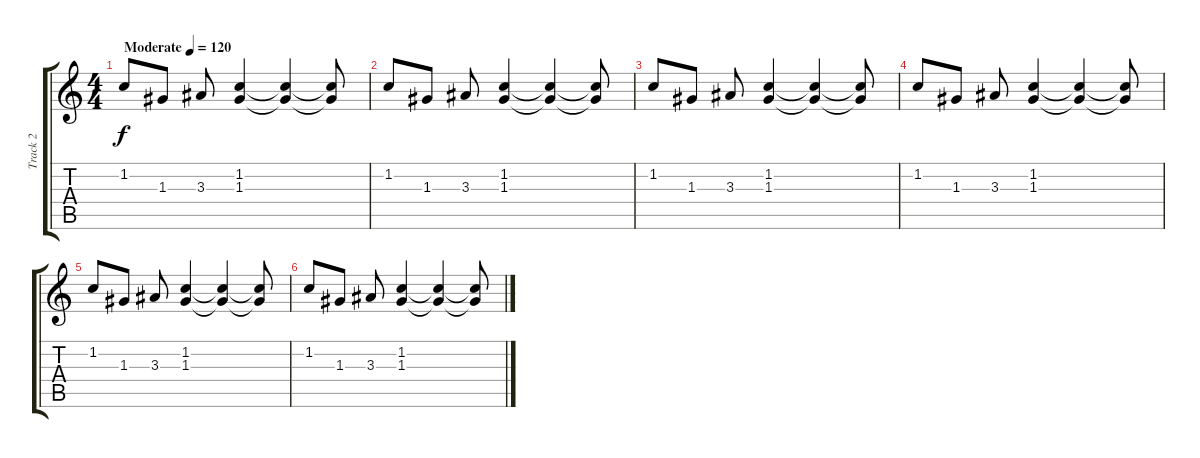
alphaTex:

\track ("Track 2" "Track 2") {instrument acousticguitarnylon}
\staff {score tabs}
\tuning (E4 B3 G3 D3 A2 E2) {hide}
\ts (4 4)
\tempo (120 "Moderate")
\clef g2
\ks c
1.2.8{dy f instrument acousticguitarnylon} 1.3.8 3.3.8 (1.2 1.3).4 (1.2{t} 1.3{t}).4 (1.2{t} 1.3{t}).8 |
1.2.8 1.3.8 3.3.8 (1.2 1.3).4 (1.2{t} 1.3{t}).4 (1.2{t} 1.3{t}).8 |
1.2.8 1.3.8 3.3.8 (1.2 1.3).4 (1.2{t} 1.3{t}).4 (1.2{t} 1.3{t}).8 |
1.2.8 1.3.8 3.3.8 (1.2 1.3).4 (1.2{t} 1.3{t}).4 (1.2{t} 1.3{t}).8 |
1.2.8 1.3.8 3.3.8 (1.2 1.3).4 (1.2{t} 1.3{t}).4 (1.2{t} 1.3{t}).8 |
1.2.8 1.3.8 3.3.8 (1.2 1.3).4 (1.2{t} 1.3{t}).4 (1.2{t} 1.3{t}).8
